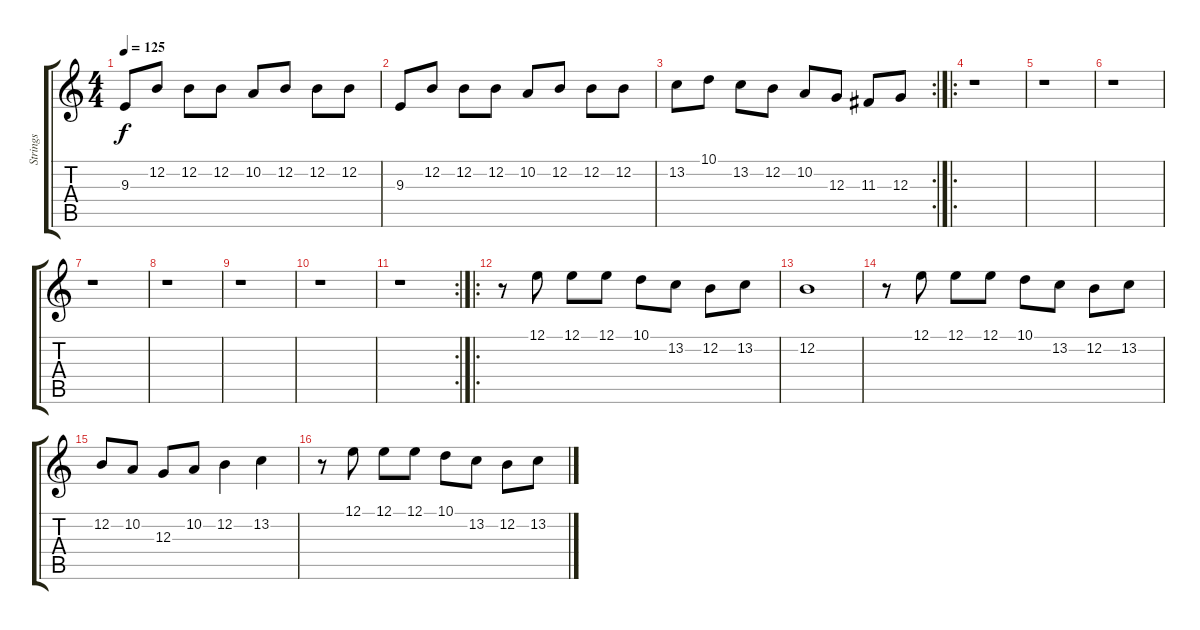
\track ("Strings" "Strings") {instrument stringensemble1}
\staff {score tabs}
\tuning (E4 B3 G3 D3 A2 E2) {hide}
\ts (4 4)
\tempo 125
\clef g2
\ks c
9.3.8{dy f} 12.2.8 12.2.8 12.2.8 10.2.8 12.2.8 12.2.8 12.2.8 |
9.3.8 12.2.8 12.2.8 12.2.8 10.2.8 12.2.8 12.2.8 12.2.8 |
\rc 2
13.2.8 10.1.8 13.2.8 12.2.8 10.2.8 12.3.8 11.3.8 12.3.8 |
\ro
r.1 |
r.1 |
r.1 |
r.1 |
r.1 |
r.1 |
r.1 |
\rc 2
r.1 |
\ro
r.8 12.1.8 12.1.8 12.1.8 10.1.8 13.2.8 12.2.8 13.2.8 |
12.2.1 |
r.8 12.1.8 12.1.8 12.1.8 10.1.8 13.2.8 12.2.8 13.2.8 |
12.2.8 10.2.8 12.3.8 10.2.8 12.2.4 13.2.4 |
r.8 12.1.8 12.1.8 12.1.8 10.1.8 13.2.8 12.2.8 13.2.8
